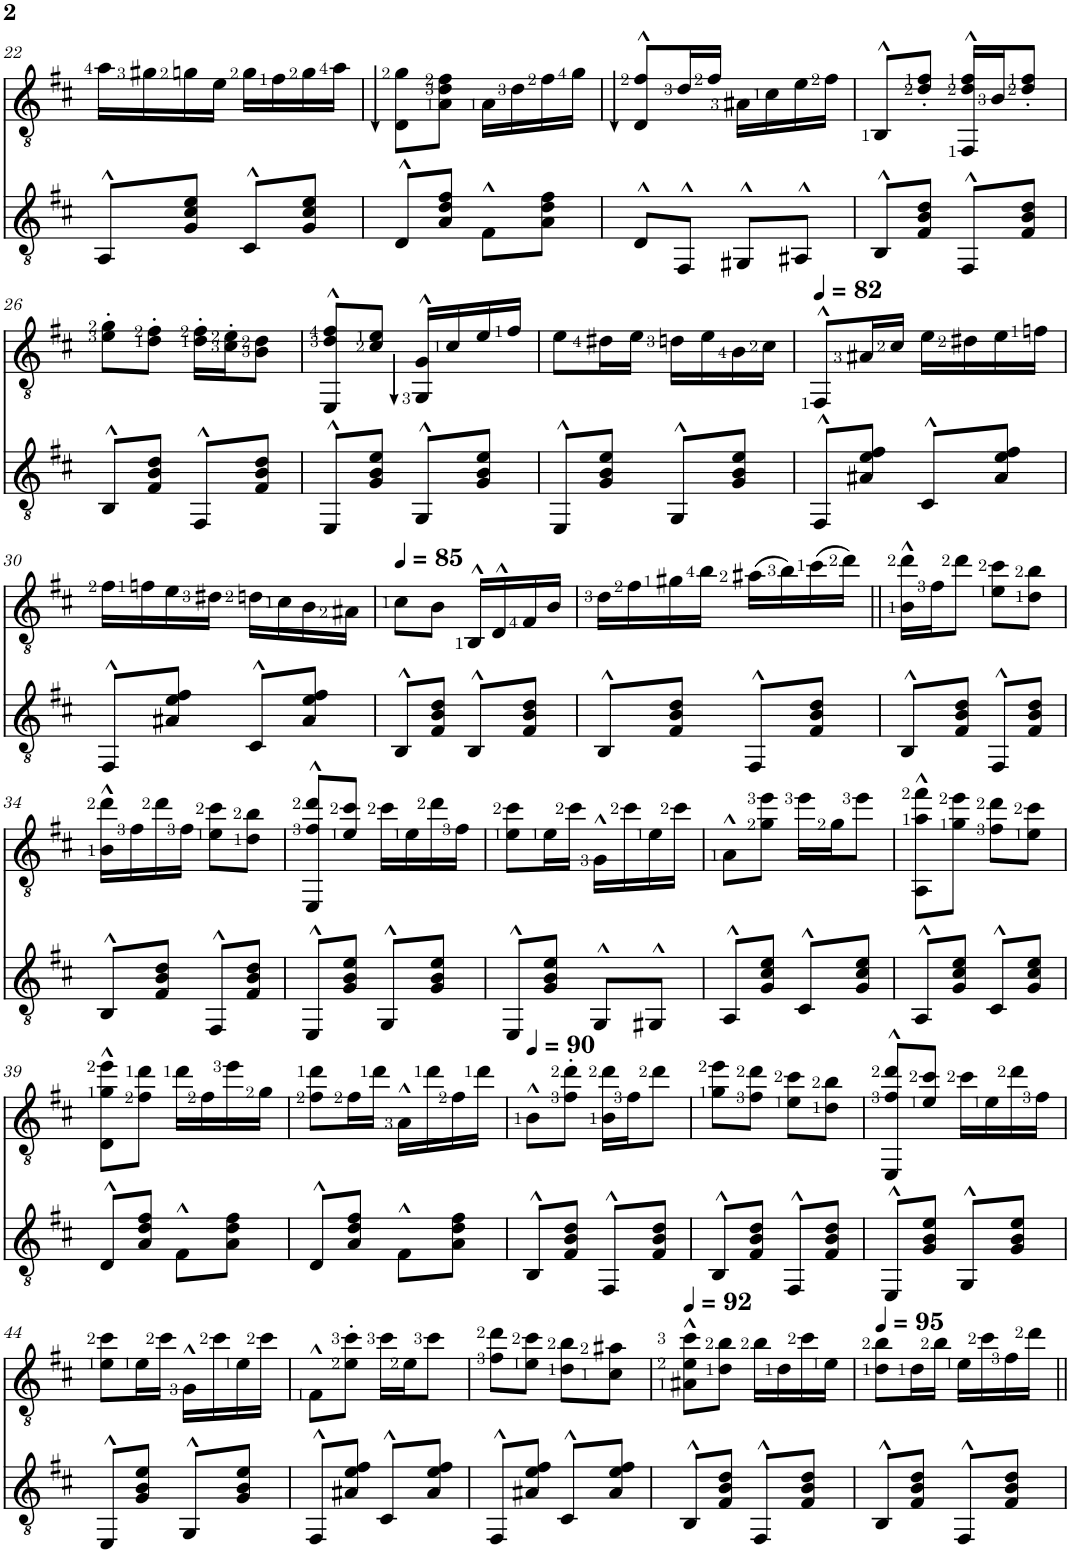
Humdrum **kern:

**kern	**kern
*part2	*part1
*staff2	*staff1
*I"Classical Guitar	*I"Classical Guitar
!!LO:PB:g=z
*clefGv2	*clefGv2
*k[f#c#]	*k[f#c#]
*	*b:
*M2/4	*M2/4
=22	=22
8AA^^/L	16a\LL
.	16g#X\
8G/ 8c#/ 8e/J	16gn\
.	16e\JJ
8C#^^/L	16g\LL
.	16f#\
8G/ 8c#/ 8e/J	16g\
.	16a\JJ
=23	=23
8D^^/L	8D\ 8g\L
8A/ 8d/ 8f#/J	8A\ 8d\ 8f#\J
8F#^^\L	16A\LL
.	16d\
8A\ 8d\ 8f#\J	16f#\
.	16g\JJ
=24	=24
8D^^/L	8D/^^ 8f#/^^L
8FF#^^/J	16d/L
.	16f#/JJ
8GG#X^^/L	16A#X\LL
.	16c#\
8AA#X^^/J	16e\
.	16f#\JJ
=25	=25
8BB^^/L	8BB^^/L
8F#/ 8B/ 8d/J	8d/' 8f#/'J
8FF#^^/L	16FF#/^^ 16d/^^ 16f#/^^LL
.	16B/J
8F#/ 8B/ 8d/J	8d/' 8f#/'J
!!LO:LB:g=z
=26	=26
8BB^^/L	8e\' 8g\'L
8F#/ 8B/ 8d/J	8d\' 8f#\'J
8FF#^^/L	16d\' 16f#\'LL
.	16c#\' 16e\'J
8F#/ 8B/ 8d/J	8B\ 8d\J
=27	=27
8EE^^/L	8EE/^^ 8d/^^ 8f#/^^L
8G/ 8B/ 8e/J	8c#/ 8e/J
8GG^^/L	16GG/^^ 16G/^^LL
.	16c#/
8G/ 8B/ 8e/J	16e/
.	16f#/JJ
=28	=28
8EE^^/L	8e\L
8G/ 8B/ 8e/J	16d#X\L
.	16e\JJ
8GG^^/L	16dn\LL
.	16e\
8G/ 8B/ 8e/J	16B\
.	16c#\JJ
=29	=29
*	*MM82
8FF#^^/L	8FF#^^/L
8A#X/ 8e/ 8f#/J	16A#X/L
.	16c#/JJ
8C#^^/L	16e\LL
.	16d#X\
8A#/ 8e/ 8f#/J	16e\
.	16fn\JJ
!!LO:LB:g=z
=30	=30
8FF#^^/L	16f#\LL
.	16fn\
8A#X/ 8e/ 8f#/J	16e\
.	16d#X\JJ
8C#^^/L	16dn\LL
.	16c#\
8A#/ 8e/ 8f#/J	16B\
.	16A#X\JJ
=31	=31
*	*MM85
8BB^^/L	8c#\L
8F#/ 8B/ 8d/J	8B\J
8BB^^/L	16BB^^/LL
.	16D^^/
8F#/ 8B/ 8d/J	16F#/
.	16B/JJ
=32	=32
8BB^^/L	16d\LL
.	16f#\
8F#/ 8B/ 8d/J	16g#X\
.	16b\JJ
8FF#^^/L	(16a#X\LL
.	16b\)
8F#/ 8B/ 8d/J	(16cc#\
.	16dd\JJ)
=33||	=33||
8BB^^/L	16B\^^ 16dd\^^LL
.	16f#\J
8F#/ 8B/ 8d/J	8dd\J
8FF#^^/L	8e\ 8cc#\L
8F#/ 8B/ 8d/J	8d\ 8b\J
!!LO:LB:g=z
=34	=34
8BB^^/L	16B\^^ 16dd\^^LL
.	16f#\
8F#/ 8B/ 8d/J	16dd\
.	16f#\JJ
8FF#^^/L	8e\ 8cc#\L
8F#/ 8B/ 8d/J	8d\ 8b\J
=35	=35
8EE^^/L	8EE/^^ 8f#/^^ 8dd/^^L
8G/ 8B/ 8e/J	8e/ 8cc#/J
8GG^^/L	16cc#\LL
.	16e\
8G/ 8B/ 8e/J	16dd\
.	16f#\JJ
=36	=36
8EE^^/L	8e\ 8cc#\L
8G/ 8B/ 8e/J	16e\L
.	16cc#\JJ
8GG^^/L	16G^^\LL
.	16cc#\
8GG#X^^/J	16e\
.	16cc#\JJ
=37	=37
8AA^^/L	8A^^\L
8G/ 8c#/ 8e/J	8g\ 8ee\J
8C#^^/L	16ee\LL
.	16g\J
8G/ 8c#/ 8e/J	8ee\J
=38	=38
8AA^^/L	8AA\^^ 8a\^^ 8ff#\^^L
8G/ 8c#/ 8e/J	8g\ 8ee\J
8C#^^/L	8f#\ 8dd\L
8G/ 8c#/ 8e/J	8e\ 8cc#\J
!!LO:LB:g=z
=39	=39
8D^^/L	8D\^^ 8g\^^ 8ee\^^L
8A/ 8d/ 8f#/J	8f#\ 8dd\J
8F#^^\L	16dd\LL
.	16f#\
8A\ 8d\ 8f#\J	16ee\
.	16g\JJ
=40	=40
8D^^/L	8f#\ 8dd\L
8A/ 8d/ 8f#/J	16f#\L
.	16dd\JJ
8F#^^\L	16A^^\LL
.	16dd\
8A\ 8d\ 8f#\J	16f#\
.	16dd\JJ
=41	=41
*	*MM90
8BB^^/L	8B^^\L
8F#/ 8B/ 8d/J	8f#\' 8dd\'J
8FF#^^/L	16B\ 16dd\LL
.	16f#\J
8F#/ 8B/ 8d/J	8dd\J
=42	=42
8BB^^/L	8g\ 8ee\L
8F#/ 8B/ 8d/J	8f#\ 8dd\J
8FF#^^/L	8e\ 8cc#\L
8F#/ 8B/ 8d/J	8d\ 8b\J
=43	=43
8EE^^/L	8EE/^^ 8f#/^^ 8dd/^^L
8G/ 8B/ 8e/J	8e/ 8cc#/J
8GG^^/L	16cc#\LL
.	16e\
8G/ 8B/ 8e/J	16dd\
.	16f#\JJ
!!LO:LB:g=z
=44	=44
8EE^^/L	8e\ 8cc#\L
8G/ 8B/ 8e/J	16e\L
.	16cc#\JJ
8GG^^/L	16G^^\LL
.	16cc#\
8G/ 8B/ 8e/J	16e\
.	16cc#\JJ
=45	=45
8FF#^^/L	8F#^^\L
8A#X/ 8e/ 8f#/J	8e\' 8cc#\'J
8C#^^/L	16cc#\LL
.	16e\J
8A#/ 8e/ 8f#/J	8cc#\J
=46	=46
8FF#^^/L	8f#\ 8dd\L
8A#X/ 8e/ 8f#/J	8e\ 8cc#\J
8C#^^/L	8d\ 8b\L
8A#/ 8e/ 8f#/J	8c#\ 8a#X\J
=47	=47
*	*MM92
8BB^^/L	8A#X\^^ 8e\^^ 8cc#\^^L
8F#/ 8B/ 8d/J	8d\ 8b\J
8FF#^^/L	16b\LL
.	16d\
8F#/ 8B/ 8d/J	16cc#\
.	16e\JJ
=48	=48
*	*MM95
8BB^^/L	8d\ 8b\L
8F#/ 8B/ 8d/J	16d\L
.	16b\JJ
8FF#^^/L	16e\LL
.	16cc#\
8F#/ 8B/ 8d/J	16f#\
.	16dd\JJ
=||	=||
*-	*-
